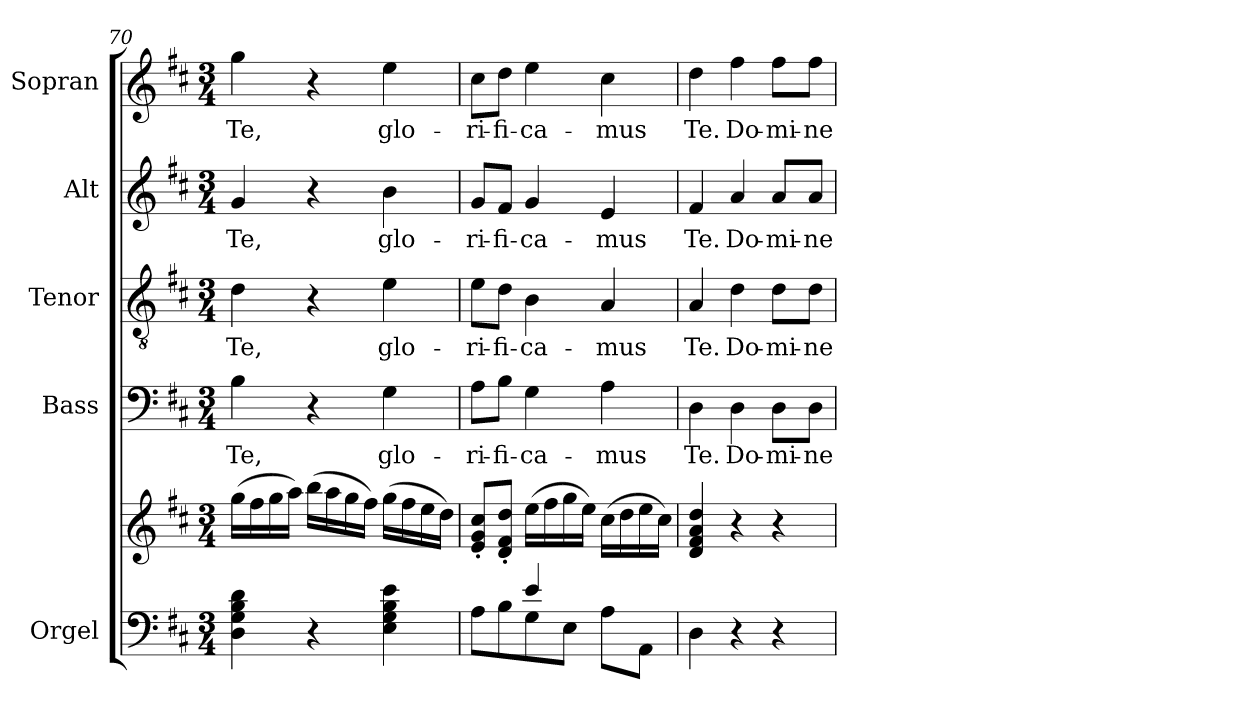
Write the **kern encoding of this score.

**kern	**kern	**kern	**text	**kern	**text	**kern	**text	**kern	**text
*part5	*part5	*part4	*part4	*part3	*part3	*part2	*part2	*part1	*part1
*staff6	*staff5	*staff4	*staff4	*staff3	*staff3	*staff2	*staff2	*staff1	*staff1
*I"Orgel	*	*I"Bass	*	*I"Tenor	*	*I"Alt	*	*I"Sopran	*
*I'Org.	*	*I'B.	*	*I'T.	*	*I'A.	*	*I'S.	*
!!LO:LB:g=z
*clefF4	*clefG2	*clefF4	*	*clefGv2	*	*clefG2	*	*clefG2	*
*k[f#c#]	*k[f#c#]	*k[f#c#]	*	*k[f#c#]	*	*k[f#c#]	*	*k[f#c#]	*
*D:	*D:	*D:	*	*D:	*	*D:	*	*D:	*
*M3/4	*M3/4	*M3/4	*	*M3/4	*	*M3/4	*	*M3/4	*
=70	=70	=70	=70	=70	=70	=70	=70	=70	=70
!	!	!	!LO:LY:b	!	!LO:LY:b	!	!LO:LY:b	!	!LO:LY:b
4D\ 4G\ 4B\ 4d\	(>16gg\LL	4B\	Te,	4d\	Te,	4g/	Te,	4gg\	Te,
.	16ff#\	.	.	.	.	.	.	.	.
.	16gg\	.	.	.	.	.	.	.	.
.	16aa\JJ)	.	.	.	.	.	.	.	.
4r	(>16bb\LL	4r	.	4r	.	4r	.	4r	.
.	16aa\	.	.	.	.	.	.	.	.
.	16gg\	.	.	.	.	.	.	.	.
.	16ff#\JJ)	.	.	.	.	.	.	.	.
!	!	!	!LO:LY:b	!	!LO:LY:b	!	!LO:LY:b	!	!LO:LY:b
4E\ 4G\ 4B\ 4e\	(>16gg\LL	4G\	glo-	4e\	glo-	4b\	glo-	4ee\	glo-
.	16ff#\	.	.	.	.	.	.	.	.
.	16ee\	.	.	.	.	.	.	.	.
.	16dd\JJ)	.	.	.	.	.	.	.	.
=71	=71	=71	=71	=71	=71	=71	=71	=71	=71
*^	*	*	*	*	*	*	*	*	*
!	!	!	!	!LO:LY:b	!	!LO:LY:b	!	!LO:LY:b	!	!LO:LY:b
4ryy	8A\L	8e/'< 8g/'< 8cc#/'<L	8A\L	-ri-	8e\L	-ri-	8g/L	-ri-	8cc#\L	-ri-
!	!	!	!	!LO:LY:b	!	!LO:LY:b	!	!LO:LY:b	!	!LO:LY:b
.	8B\	8d/'< 8f#/'< 8dd/'<J	8B\J	-fi-	8d\J	-fi-	8f#/J	-fi-	8dd\J	-fi-
!	!	!	!	!LO:LY:b	!	!LO:LY:b	!	!LO:LY:b	!	!LO:LY:b
4e/	8G\	(>16ee\LL	4G\	-ca-	4B\	-ca-	4g/	-ca-	4ee\	-ca-
.	.	16ff#\	.	.	.	.	.	.	.	.
.	8E\J	16gg\	.	.	.	.	.	.	.	.
.	.	16ee\JJ)	.	.	.	.	.	.	.	.
!	!	!	!	!LO:LY:b	!	!LO:LY:b	!	!LO:LY:b	!	!LO:LY:b
4ryy	8A\L	(>16cc#\LL	4A\	-mus	4A/	-mus	4e/	-mus	4cc#\	-mus
.	.	16dd\	.	.	.	.	.	.	.	.
.	8AA\J	16ee\	.	.	.	.	.	.	.	.
.	.	16cc#\JJ)	.	.	.	.	.	.	.	.
*v	*v	*	*	*	*	*	*	*	*	*
=72	=72	=72	=72	=72	=72	=72	=72	=72	=72
!	!	!	!LO:LY:b	!	!LO:LY:b	!	!LO:LY:b	!	!LO:LY:b
4D\	4d/ 4f#/ 4a/ 4dd/	4D\	Te.	4A/	Te.	4f#/	Te.	4dd\	Te.
!	!	!	!LO:LY:b	!	!LO:LY:b	!	!LO:LY:b	!	!LO:LY:b
4r	4r	4D\	Do-	4d\	Do-	4a/	Do-	4ff#\	Do-
!	!	!	!LO:LY:b	!	!LO:LY:b	!	!LO:LY:b	!	!LO:LY:b
4r	4r	8D\L	-mi-	8d\L	-mi-	8a/L	-mi-	8ff#\L	-mi-
!	!	!	!LO:LY:b	!	!LO:LY:b	!	!LO:LY:b	!	!LO:LY:b
.	.	8D\J	-ne	8d\J	-ne	8a/J	-ne	8ff#\J	-ne
=	=	=	=	=	=	=	=	=	=
*-	*-	*-	*-	*-	*-	*-	*-	*-	*-
